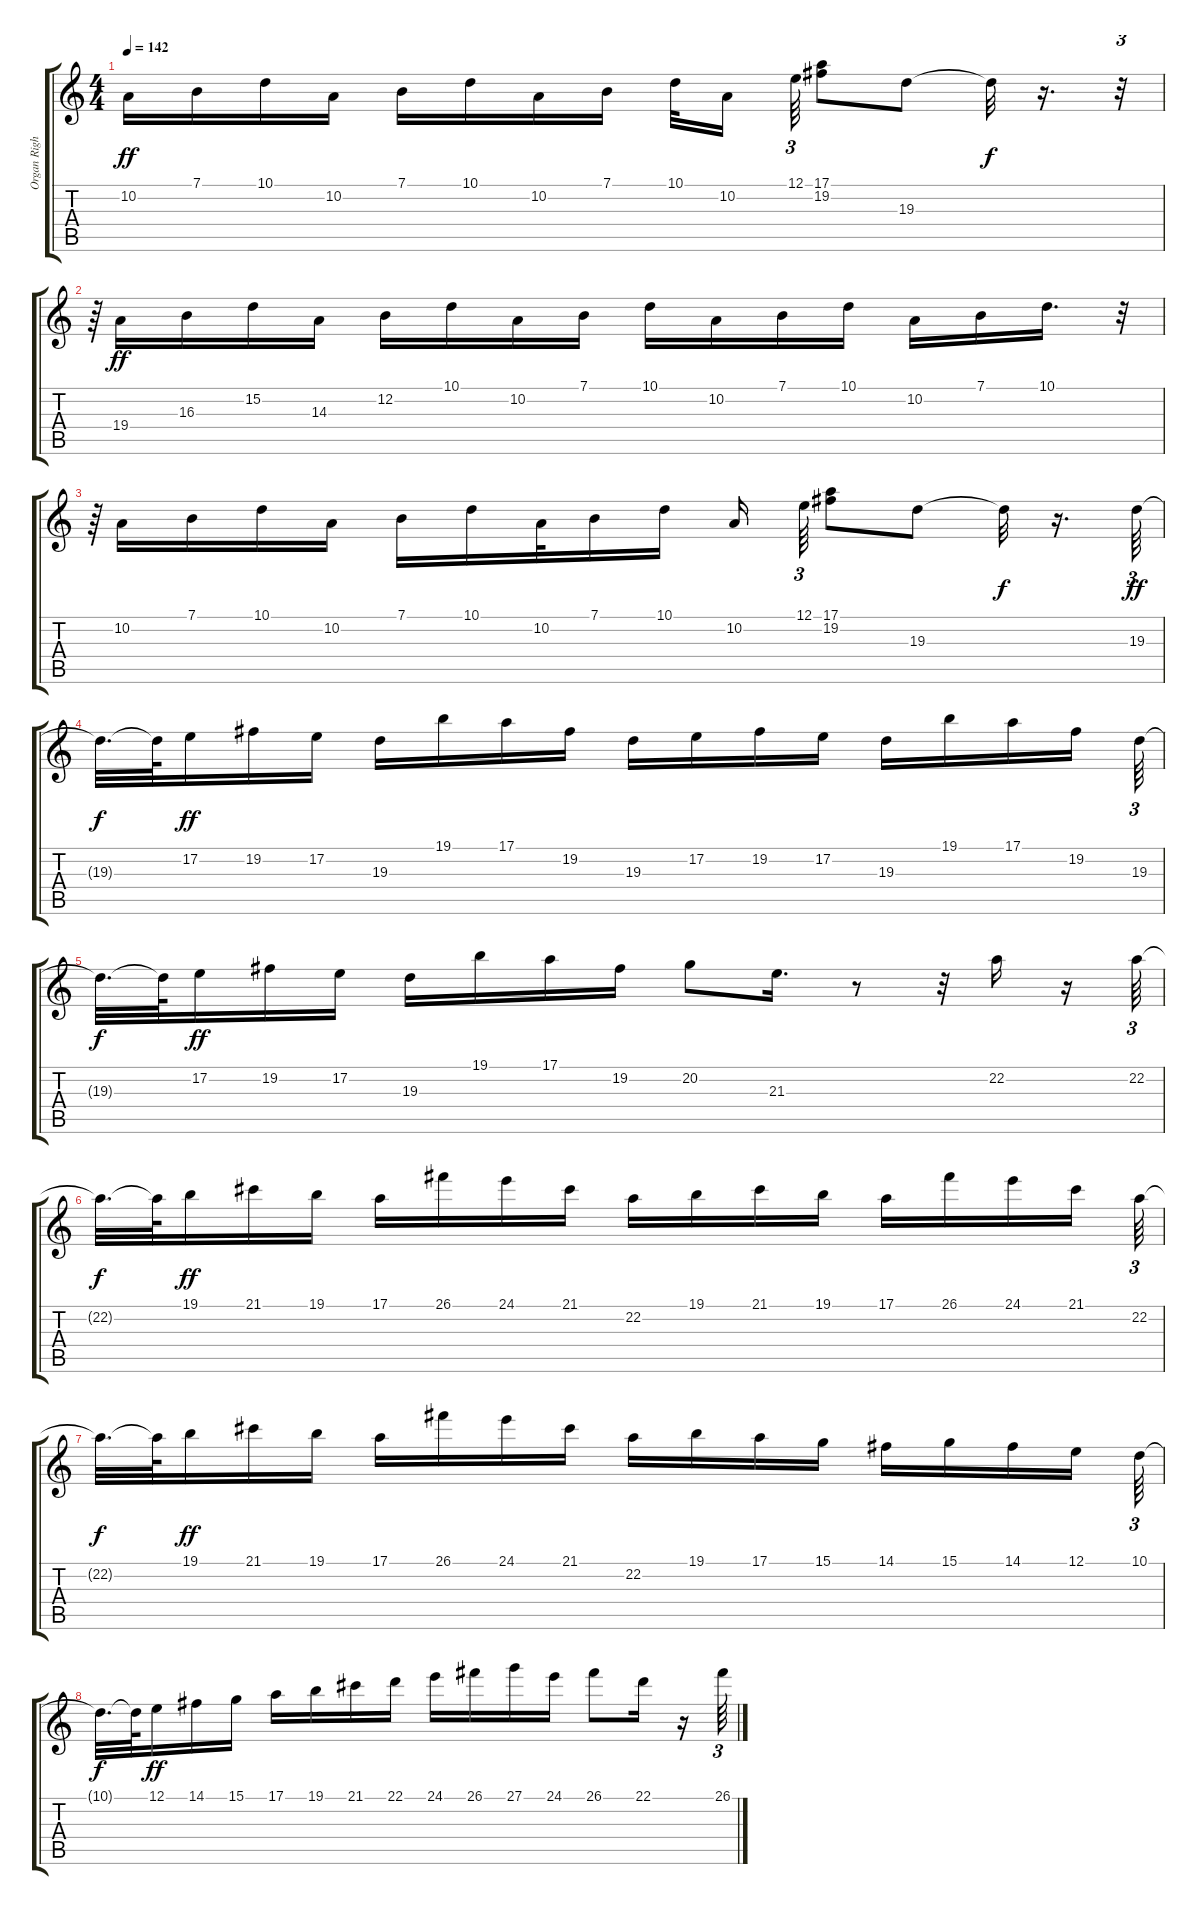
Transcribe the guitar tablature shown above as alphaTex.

\track ("Organ Right" "Organ Righ") {instrument percussiveorgan}
\staff {score tabs}
\tuning (E4 B3 G3 D3 A2 E2) {hide}
\ts (4 4)
\tempo 142
\clef g2
\ks c
10.2.16{dy ff} 7.1.16 10.1.16 10.2.16 7.1.16 10.1.16 10.2.16 7.1.16 10.1.32 10.2.16 12.1.64{tu (3 2)} (17.1 19.2).8 19.3.8 19.3{t}.32{dy f} r.16{d} r.32{tu (3 2)} |
r.64{tu (3 2)} 19.4.16{dy ff} 16.3.16 15.2.16 14.3.16 12.2.16 10.1.16 10.2.16 7.1.16 10.1.16 10.2.16 7.1.16 10.1.16 10.2.16 7.1.16 10.1.16{d} r.32{tu (3 2)} |
r.64{tu (3 2)} 10.2.16 7.1.16 10.1.16 10.2.16 7.1.16 10.1.16 10.2.32 7.1.16 10.1.16 10.2.16 12.1.64{tu (3 2)} (17.1 19.2).8 19.3.8 19.3{t}.32{dy f} r.16{d} 19.3.64{tu (3 2) dy ff} |
19.3{t}.32{d dy f} 19.3{t}.64 17.2.16{dy ff} 19.2.16 17.2.16 19.3.16 19.1.16 17.1.16 19.2.16 19.3.16 17.2.16 19.2.16 17.2.16 19.3.16 19.1.16 17.1.16 19.2.16 19.3.64{tu (3 2)} |
19.3{t}.32{d dy f} 19.3{t}.64 17.2.16{dy ff} 19.2.16 17.2.16 19.3.16 19.1.16 17.1.16 19.2.16 20.2.8 21.3.16{d} r.8 r.32 22.2.16 r.16 22.2.64{tu (3 2)} |
22.2{t}.32{d dy f} 22.2{t}.64 19.1.16{dy ff} 21.1.16 19.1.16 17.1.16 26.1.16 24.1.16 21.1.16 22.2.16 19.1.16 21.1.16 19.1.16 17.1.16 26.1.16 24.1.16 21.1.16 22.2.64{tu (3 2)} |
22.2{t}.32{d dy f} 22.2{t}.64 19.1.16{dy ff} 21.1.16 19.1.16 17.1.16 26.1.16 24.1.16 21.1.16 22.2.16 19.1.16 17.1.16 15.1.16 14.1.16 15.1.16 14.1.16 12.1.16 10.1.64{tu (3 2)} |
10.1{t}.32{d dy f} 10.1{t}.64 12.1.16{dy ff} 14.1.16 15.1.16 17.1.16 19.1.16 21.1.16 22.1.16 24.1.16 26.1.16 27.1.16 24.1.16 26.1.8 22.1.16 r.16 26.1.64{tu (3 2)}
